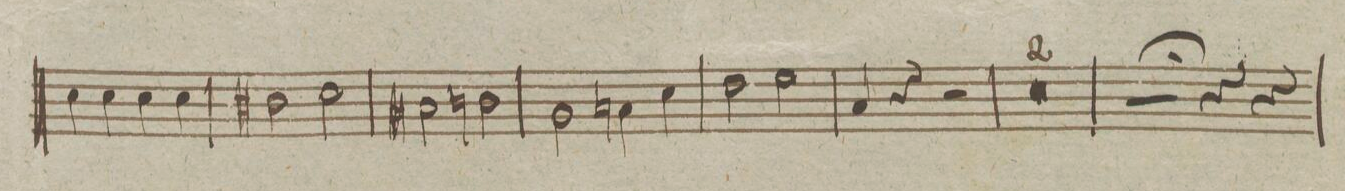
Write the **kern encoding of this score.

**kern	**dynam
*I"Serpente	*
*clefF4	*
*k[]	*
*met(c|)	*
*M2/2	*
4E\	.
4E\	.
4E\	.
4E\	.
=204	=204
2D#X\	.
2E\	.
=205	=205
2C#X\	.
2Dn\	.
=206	=206
2BB\	.
4Cn\	.
4E\	.
=207	=207
2F\	.
2G\	.
=208	=208
4C/	.
4r	.
2r	.
=209	=209
0r	.
=210	=210
=211	=211
2r;	.
4r	.
4r	.
=212	=212
*-	*-
